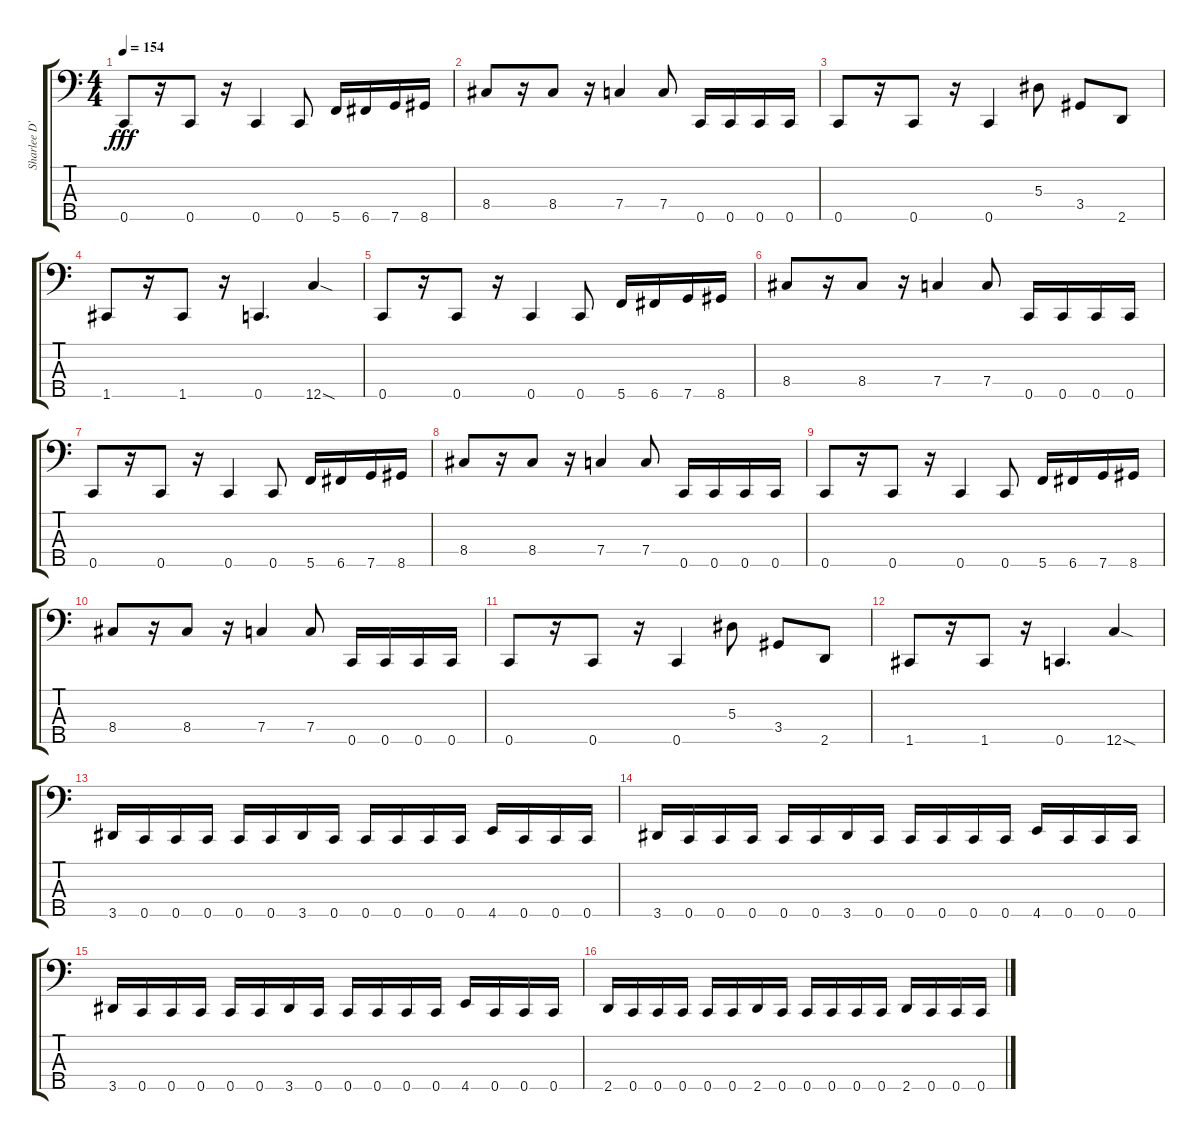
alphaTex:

\track ("Sharlee D'Angelo" "Sharlee D'") {instrument electricbasspick}
\staff {score tabs}
\tuning (Ab2 Eb2 Bb1 F1 C1) {hide}
\ts (4 4)
\tempo 154
\clef f4
\ks c
0.5.8{dy fff} r.16 0.5.8 r.16 0.5.4 0.5.8 5.5.16 6.5.16 7.5.16 8.5.16 |
8.4.8 r.16 8.4.8 r.16 7.4.4 7.4.8 0.5.16 0.5.16 0.5.16 0.5.16 |
0.5.8 r.16 0.5.8 r.16 0.5.4 5.3.8 3.4.8 2.5.8 |
1.5.8 r.16 1.5.8 r.16 0.5.4{d} 12.5{sod}.4 |
0.5.8 r.16 0.5.8 r.16 0.5.4 0.5.8 5.5.16 6.5.16 7.5.16 8.5.16 |
8.4.8 r.16 8.4.8 r.16 7.4.4 7.4.8 0.5.16 0.5.16 0.5.16 0.5.16 |
0.5.8 r.16 0.5.8 r.16 0.5.4 0.5.8 5.5.16 6.5.16 7.5.16 8.5.16 |
8.4.8 r.16 8.4.8 r.16 7.4.4 7.4.8 0.5.16 0.5.16 0.5.16 0.5.16 |
0.5.8 r.16 0.5.8 r.16 0.5.4 0.5.8 5.5.16 6.5.16 7.5.16 8.5.16 |
8.4.8 r.16 8.4.8 r.16 7.4.4 7.4.8 0.5.16 0.5.16 0.5.16 0.5.16 |
0.5.8 r.16 0.5.8 r.16 0.5.4 5.3.8 3.4.8 2.5.8 |
1.5.8 r.16 1.5.8 r.16 0.5.4{d} 12.5{sod}.4 |
3.5.16 0.5.16 0.5.16 0.5.16 0.5.16 0.5.16 3.5.16 0.5.16 0.5.16 0.5.16 0.5.16 0.5.16 4.5.16 0.5.16 0.5.16 0.5.16 |
3.5.16 0.5.16 0.5.16 0.5.16 0.5.16 0.5.16 3.5.16 0.5.16 0.5.16 0.5.16 0.5.16 0.5.16 4.5.16 0.5.16 0.5.16 0.5.16 |
3.5.16 0.5.16 0.5.16 0.5.16 0.5.16 0.5.16 3.5.16 0.5.16 0.5.16 0.5.16 0.5.16 0.5.16 4.5.16 0.5.16 0.5.16 0.5.16 |
2.5.16 0.5.16 0.5.16 0.5.16 0.5.16 0.5.16 2.5.16 0.5.16 0.5.16 0.5.16 0.5.16 0.5.16 2.5.16 0.5.16 0.5.16 0.5.16
